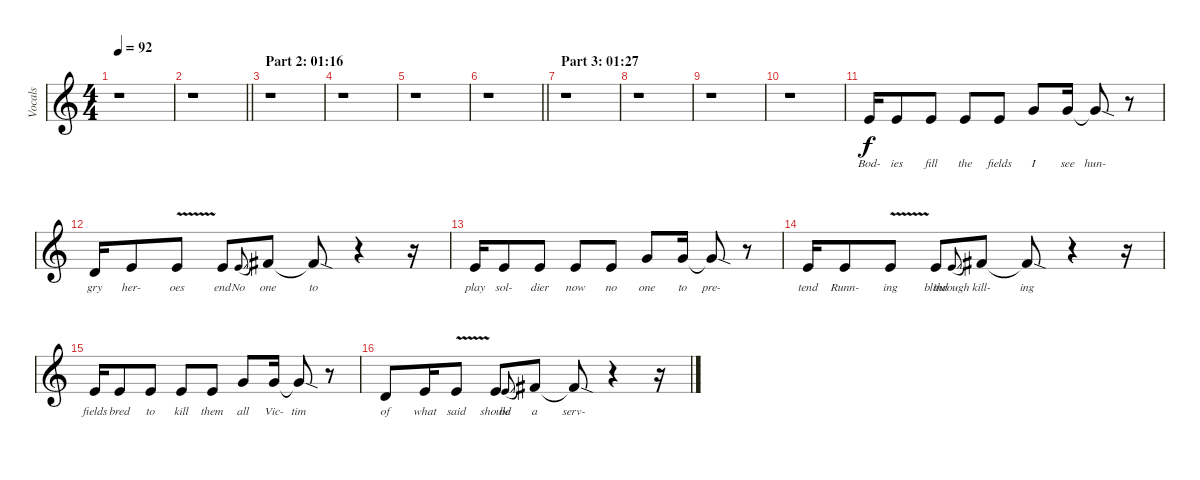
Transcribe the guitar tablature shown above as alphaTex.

\track ("Vocals" "Vocals") {instrument lead2sawtooth}
\staff {score}
\tuning (E4 B3 G3 D3 A2 E2) {hide}
\ts (4 4)
\tempo 92
\clef g2
\ks c
r.1{dy f} |
\barLineRight lightlight
r.1 |
\section ("" "Part 2: 01:16")
r.1 |
r.1 |
r.1 |
\barLineRight lightlight
r.1 |
\section ("" "Part 3: 01:27")
r.1 |
r.1 |
r.1 |
r.1 |
9.3.16{lyrics (0 "Bod-") lyrics (1 "") lyrics (2 "") lyrics (3 "") lyrics (4 "")} 9.3.8{lyrics (0 "ies") lyrics (1 "") lyrics (2 "") lyrics (3 "") lyrics (4 "")} 9.3.8{lyrics (0 "fill") lyrics (1 "") lyrics (2 "") lyrics (3 "") lyrics (4 "")} 9.3.8{lyrics (0 "the") lyrics (1 "") lyrics (2 "") lyrics (3 "") lyrics (4 "")} 9.3{be (custom 0 0 5 0 30 6 60 6)}.8{lyrics (0 "fields") lyrics (1 "") lyrics (2 "") lyrics (3 "") lyrics (4 "")} 12.3.8{lyrics (0 "I") lyrics (1 "") lyrics (2 "") lyrics (3 "") lyrics (4 "")} 12.3.16{lyrics (0 "see") lyrics (1 "") lyrics (2 "") lyrics (3 "") lyrics (4 "")} 12.3{sod t}.8{lyrics (0 "hun-") lyrics (1 "") lyrics (2 "") lyrics (3 "") lyrics (4 "")} r.8 |
7.3.16{lyrics (0 "gry") lyrics (1 "") lyrics (2 "") lyrics (3 "") lyrics (4 "")} 9.3.8{lyrics (0 "her-") lyrics (1 "") lyrics (2 "") lyrics (3 "") lyrics (4 "")} 9.3{v}.8{lyrics (0 "oes") lyrics (1 "") lyrics (2 "") lyrics (3 "") lyrics (4 "")} 9.3.8{lyrics (0 "end") lyrics (1 "") lyrics (2 "") lyrics (3 "") lyrics (4 "")} 9.3{sl}.8{lyrics (0 "No") lyrics (1 "") lyrics (2 "") lyrics (3 "") lyrics (4 "") gr onbeat} 11.3.8{lyrics (0 "one") lyrics (1 "") lyrics (2 "") lyrics (3 "") lyrics (4 "")} 11.3{sod t}.8{lyrics (0 "to") lyrics (1 "") lyrics (2 "") lyrics (3 "") lyrics (4 "")} r.4 r.16 |
9.3.16{lyrics (0 "play") lyrics (1 "") lyrics (2 "") lyrics (3 "") lyrics (4 "")} 9.3.8{lyrics (0 "sol-") lyrics (1 "") lyrics (2 "") lyrics (3 "") lyrics (4 "")} 9.3.8{lyrics (0 "dier") lyrics (1 "") lyrics (2 "") lyrics (3 "") lyrics (4 "")} 9.3.8{lyrics (0 "now") lyrics (1 "") lyrics (2 "") lyrics (3 "") lyrics (4 "")} 9.3{be (custom 0 0 5 0 30 6 60 6)}.8{lyrics (0 "no") lyrics (1 "") lyrics (2 "") lyrics (3 "") lyrics (4 "")} 12.3.8{lyrics (0 "one") lyrics (1 "") lyrics (2 "") lyrics (3 "") lyrics (4 "")} 12.3.16{lyrics (0 "to") lyrics (1 "") lyrics (2 "") lyrics (3 "") lyrics (4 "")} 12.3{sod t}.8{lyrics (0 "pre-") lyrics (1 "") lyrics (2 "") lyrics (3 "") lyrics (4 "")} r.8 |
9.3.16{lyrics (0 "tend") lyrics (1 "") lyrics (2 "") lyrics (3 "") lyrics (4 "")} 9.3.8{lyrics (0 "Runn-") lyrics (1 "") lyrics (2 "") lyrics (3 "") lyrics (4 "")} 9.3{v}.8{lyrics (0 "ing") lyrics (1 "") lyrics (2 "") lyrics (3 "") lyrics (4 "")} 9.3.8{lyrics (0 "blind") lyrics (1 "") lyrics (2 "") lyrics (3 "") lyrics (4 "")} 9.3{sl}.8{lyrics (0 "through") lyrics (1 "") lyrics (2 "") lyrics (3 "") lyrics (4 "") gr onbeat} 11.3.8{lyrics (0 "kill-") lyrics (1 "") lyrics (2 "") lyrics (3 "") lyrics (4 "")} 11.3{sod t}.8{lyrics (0 "ing") lyrics (1 "") lyrics (2 "") lyrics (3 "") lyrics (4 "")} r.4 r.16 |
9.3.16{lyrics (0 "fields") lyrics (1 "") lyrics (2 "") lyrics (3 "") lyrics (4 "")} 9.3.8{lyrics (0 "bred") lyrics (1 "") lyrics (2 "") lyrics (3 "") lyrics (4 "")} 9.3.8{lyrics (0 "to") lyrics (1 "") lyrics (2 "") lyrics (3 "") lyrics (4 "")} 9.3.8{lyrics (0 "kill") lyrics (1 "") lyrics (2 "") lyrics (3 "") lyrics (4 "")} 9.3{be (custom 0 0 5 0 30 6 60 6)}.8{lyrics (0 "them") lyrics (1 "") lyrics (2 "") lyrics (3 "") lyrics (4 "")} 12.3.8{lyrics (0 "all") lyrics (1 "") lyrics (2 "") lyrics (3 "") lyrics (4 "")} 12.3.16{lyrics (0 "Vic-") lyrics (1 "") lyrics (2 "") lyrics (3 "") lyrics (4 "")} 12.3{sod t}.8{lyrics (0 "tim") lyrics (1 "") lyrics (2 "") lyrics (3 "") lyrics (4 "")} r.8 |
7.3.8{lyrics (0 "of") lyrics (1 "") lyrics (2 "") lyrics (3 "") lyrics (4 "")} 9.3.16{lyrics (0 "what") lyrics (1 "") lyrics (2 "") lyrics (3 "") lyrics (4 "")} 9.3{v}.8{lyrics (0 "said") lyrics (1 "") lyrics (2 "") lyrics (3 "") lyrics (4 "")} 9.3.8{lyrics (0 "should") lyrics (1 "") lyrics (2 "") lyrics (3 "") lyrics (4 "")} 9.3{sl}.8{lyrics (0 "be") lyrics (1 "") lyrics (2 "") lyrics (3 "") lyrics (4 "") gr onbeat} 11.3.8{lyrics (0 "a") lyrics (1 "") lyrics (2 "") lyrics (3 "") lyrics (4 "")} 11.3{sod t}.8{lyrics (0 "serv-") lyrics (1 "") lyrics (2 "") lyrics (3 "") lyrics (4 "")} r.4 r.16
